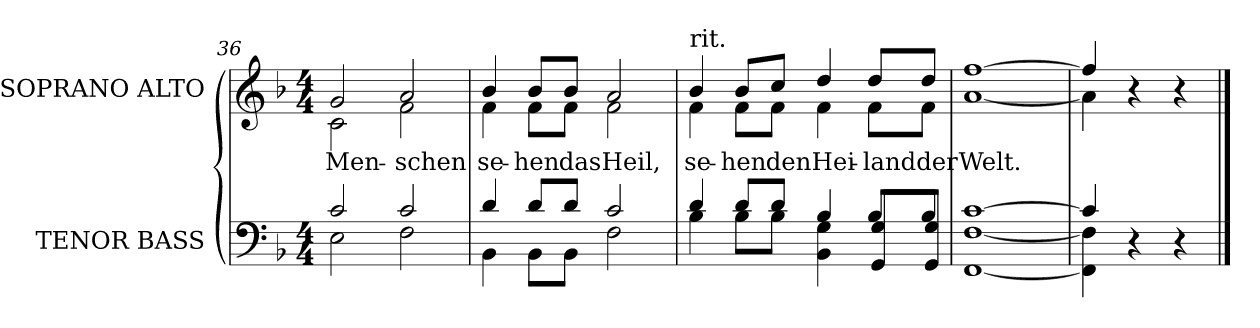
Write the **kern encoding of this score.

**kern	**kern	**text
*part2	*part1	*part1
*staff2	*staff1	*staff1
*I"TENOR BASS	*I"SOPRANO ALTO	*
*I'T. B.	*I'S. A.	*
*clefF4	*clefG2	*
*k[b-]	*k[b-]	*
*F:	*F:	*
*M4/4	*M4/4	*
=36	=36	=36
*^	*	*
!	!	!	!LO:LY:b:color=#000000
*	*	*^	*
2ci/	2Ei\	2gi/	2ci\	Men-
!	!	!	!	!LO:LY:b:color=#000000
2ci/	2Fi\	2ai/	2fi\	-schen
!!LO:LB:g=z	!!
=37	=37	=37	=37	=37
!	!	!	!	!LO:LY:b:color=#000000
4di/	4BB-i\	4b-i/	4fi\	se-
!	!	!	!	!LO:LY:b:color=#000000
8di/L	8BB-i\L	8b-i/L	8fi\L	-hen
!	!	!	!	!LO:LY:b:color=#000000
8di/J	8BB-i\J	8b-i/J	8fi\J	das
!	!	!	!	!LO:LY:b:color=#000000
2ci/	2Fi\	2ai/	2fi\	Heil,
=38	=38	=38	=38	=38
!	!	!LO:TX:t=rit.	!	!
!	!	!	!	!LO:LY:b:color=#000000
4di/	4B-i\	4b-i/	4fi\	se-
!	!	!	!	!LO:LY:b:color=#000000
8di/L	8B-i\L	8b-i/L	8fi\L	-hen
!	!	!	!	!LO:LY:b:color=#000000
8di/J	8B-i\J	8cci/J	8fi\J	den
!	!	!	!	!LO:LY:b:color=#000000
4B-i/	4BB-i\ 4Gi	4ddi/	4fi\	Hei-
!	!	!	!	!LO:LY:b:color=#000000
8B-i/L	8GGi/ 8Gi/L	8ddi/L	8fi\L	-land
!	!	!	!	!LO:LY:b:color=#000000
8B-i/J	8GGi/ 8Gi/J	8ddi/J	8fi\J	der
=39	=39	=39	=39	=39
!	!	!	!	!LO:LY:b:color=#000000
[>1ci	[<1FFi [<1Fi	[>1ffi	[<1ai	Welt.
=40	=40	=40	=40	=40
4ci/]	4FFi\] 4Fi]	4ffi/]	4ai\]	.
4r	4ryy	4r	4ryy	.
4r	4ryy	4r	4ryy	.
*v	*v	*	*	*
*	*v	*v	*
==	==	==
*-	*-	*-
